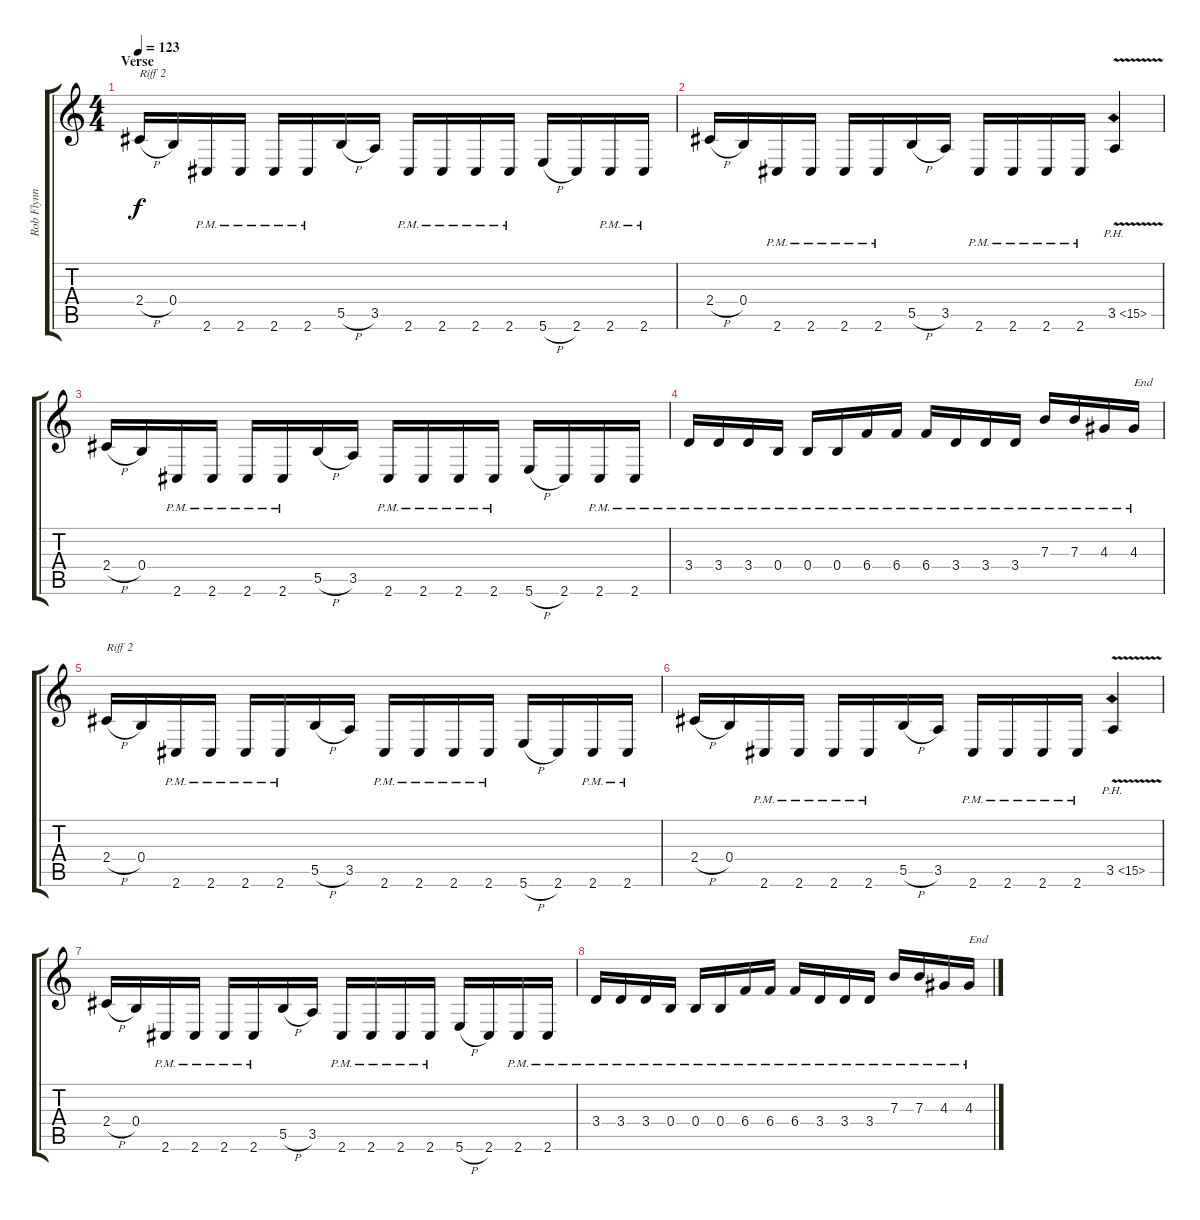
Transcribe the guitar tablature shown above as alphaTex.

\track ("Rob Flynn" "Rob Flynn") {instrument overdrivenguitar}
\staff {score tabs}
\tuning (Db4 Ab3 E3 B2 Gb2 B1) {hide}
\ts (4 4)
\section ("" "Verse")
\tempo 123
\clef g2
\ks c
2.4{h}.16{txt "Riff 2" dy f} 0.4.16 2.6{pm}.16 2.6{pm}.16 2.6{pm}.16 2.6{pm}.16 5.5{h}.16 3.5.16 2.6{pm}.16 2.6{pm}.16 2.6{pm}.16 2.6{pm}.16 5.6{h}.16 2.6.16 2.6{pm}.16 2.6{pm}.16 |
2.4{h}.16 0.4.16 2.6{pm}.16 2.6{pm}.16 2.6{pm}.16 2.6{pm}.16 5.5{h}.16 3.5.16 2.6{pm}.16 2.6{pm}.16 2.6{pm}.16 2.6{pm}.16 3.5{ph 12 v}.4 |
2.4{h}.16 0.4.16 2.6{pm}.16 2.6{pm}.16 2.6{pm}.16 2.6{pm}.16 5.5{h}.16 3.5.16 2.6{pm}.16 2.6{pm}.16 2.6{pm}.16 2.6{pm}.16 5.6{h}.16 2.6.16 2.6{pm}.16 2.6{pm}.16 |
3.4{pm}.16 3.4{pm}.16 3.4{pm}.16 0.4{pm}.16 0.4{pm}.16 0.4{pm}.16 6.4{pm}.16 6.4{pm}.16 6.4{pm}.16 3.4{pm}.16 3.4{pm}.16 3.4{pm}.16 7.3{pm}.16 7.3{pm}.16 4.3{pm}.16 4.3{pm}.16{txt "End"} |
2.4{h}.16{txt "Riff 2"} 0.4.16 2.6{pm}.16 2.6{pm}.16 2.6{pm}.16 2.6{pm}.16 5.5{h}.16 3.5.16 2.6{pm}.16 2.6{pm}.16 2.6{pm}.16 2.6{pm}.16 5.6{h}.16 2.6.16 2.6{pm}.16 2.6{pm}.16 |
2.4{h}.16 0.4.16 2.6{pm}.16 2.6{pm}.16 2.6{pm}.16 2.6{pm}.16 5.5{h}.16 3.5.16 2.6{pm}.16 2.6{pm}.16 2.6{pm}.16 2.6{pm}.16 3.5{ph 12 v}.4 |
2.4{h}.16 0.4.16 2.6{pm}.16 2.6{pm}.16 2.6{pm}.16 2.6{pm}.16 5.5{h}.16 3.5.16 2.6{pm}.16 2.6{pm}.16 2.6{pm}.16 2.6{pm}.16 5.6{h}.16 2.6.16 2.6{pm}.16 2.6{pm}.16 |
3.4{pm}.16 3.4{pm}.16 3.4{pm}.16 0.4{pm}.16 0.4{pm}.16 0.4{pm}.16 6.4{pm}.16 6.4{pm}.16 6.4{pm}.16 3.4{pm}.16 3.4{pm}.16 3.4{pm}.16 7.3{pm}.16 7.3{pm}.16 4.3{pm}.16 4.3{pm}.16{txt "End"}
